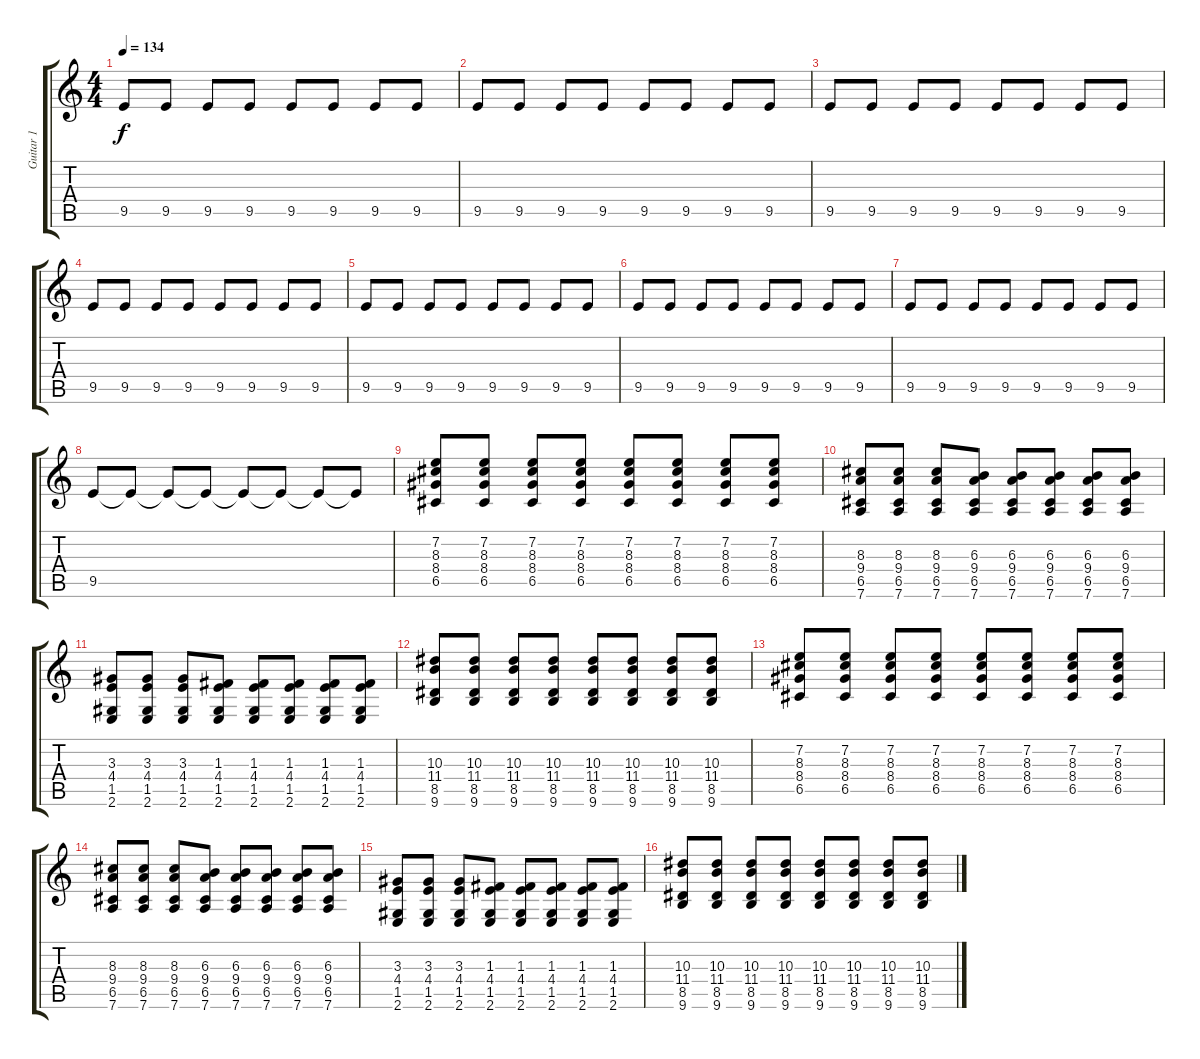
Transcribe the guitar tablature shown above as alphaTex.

\track ("Guitar 1" "Guitar 1") {instrument electricguitarclean}
\staff {score tabs}
\tuning (D4 A3 F3 C3 G2 D2) {hide}
\ts (4 4)
\tempo 134
\clef g2
\ks c
9.5.8{dy f volume 9 instrument electricguitarmuted} 9.5.8 9.5.8 9.5.8 9.5.8 9.5.8 9.5.8 9.5.8 |
9.5.8{instrument electricguitarmuted} 9.5.8 9.5.8 9.5.8 9.5.8 9.5.8 9.5.8 9.5.8 |
9.5.8{instrument electricguitarmuted} 9.5.8 9.5.8 9.5.8 9.5.8 9.5.8 9.5.8 9.5.8 |
9.5.8{instrument electricguitarmuted} 9.5.8 9.5.8 9.5.8 9.5.8 9.5.8 9.5.8 9.5.8 |
9.5.8{instrument electricguitarmuted} 9.5.8 9.5.8 9.5.8 9.5.8 9.5.8 9.5.8 9.5.8 |
9.5.8{instrument electricguitarmuted} 9.5.8 9.5.8 9.5.8 9.5.8 9.5.8 9.5.8 9.5.8 |
9.5.8{instrument electricguitarmuted} 9.5.8 9.5.8 9.5.8 9.5.8 9.5.8 9.5.8 9.5.8 |
9.5.8{instrument electricguitarmuted} 9.5{t}.8 9.5{t}.8 9.5{t}.8 9.5{t}.8 9.5{t}.8 9.5{t}.8 9.5{t}.8 |
(7.2 8.3 8.4 6.5).8{volume 13 instrument electricguitarclean} (7.2 8.3 8.4 6.5).8 (7.2 8.3 8.4 6.5).8 (7.2 8.3 8.4 6.5).8 (7.2 8.3 8.4 6.5).8 (7.2 8.3 8.4 6.5).8 (7.2 8.3 8.4 6.5).8 (7.2 8.3 8.4 6.5).8 |
(8.3 9.4 6.5 7.6).8 (8.3 9.4 6.5 7.6).8 (8.3 9.4 6.5 7.6).8 (6.3 9.4 6.5 7.6).8 (6.3 9.4 6.5 7.6).8 (6.3 9.4 6.5 7.6).8 (6.3 9.4 6.5 7.6).8 (6.3 9.4 6.5 7.6).8 |
(3.3 4.4 1.5 2.6).8 (3.3 4.4 1.5 2.6).8 (3.3 4.4 1.5 2.6).8 (1.3 4.4 1.5 2.6).8 (1.3 4.4 1.5 2.6).8 (1.3 4.4 1.5 2.6).8 (1.3 4.4 1.5 2.6).8 (1.3 4.4 1.5 2.6).8 |
(10.3 11.4 8.5 9.6).8 (10.3 11.4 8.5 9.6).8 (10.3 11.4 8.5 9.6).8 (10.3 11.4 8.5 9.6).8 (10.3 11.4 8.5 9.6).8 (10.3 11.4 8.5 9.6).8 (10.3 11.4 8.5 9.6).8 (10.3 11.4 8.5 9.6).8 |
(7.2 8.3 8.4 6.5).8 (7.2 8.3 8.4 6.5).8 (7.2 8.3 8.4 6.5).8 (7.2 8.3 8.4 6.5).8 (7.2 8.3 8.4 6.5).8 (7.2 8.3 8.4 6.5).8 (7.2 8.3 8.4 6.5).8 (7.2 8.3 8.4 6.5).8 |
(8.3 9.4 6.5 7.6).8 (8.3 9.4 6.5 7.6).8 (8.3 9.4 6.5 7.6).8 (6.3 9.4 6.5 7.6).8 (6.3 9.4 6.5 7.6).8 (6.3 9.4 6.5 7.6).8 (6.3 9.4 6.5 7.6).8 (6.3 9.4 6.5 7.6).8 |
(3.3 4.4 1.5 2.6).8 (3.3 4.4 1.5 2.6).8 (3.3 4.4 1.5 2.6).8 (1.3 4.4 1.5 2.6).8 (1.3 4.4 1.5 2.6).8 (1.3 4.4 1.5 2.6).8 (1.3 4.4 1.5 2.6).8 (1.3 4.4 1.5 2.6).8 |
(10.3 11.4 8.5 9.6).8 (10.3 11.4 8.5 9.6).8 (10.3 11.4 8.5 9.6).8 (10.3 11.4 8.5 9.6).8 (10.3 11.4 8.5 9.6).8 (10.3 11.4 8.5 9.6).8 (10.3 11.4 8.5 9.6).8 (10.3 11.4 8.5 9.6).8
